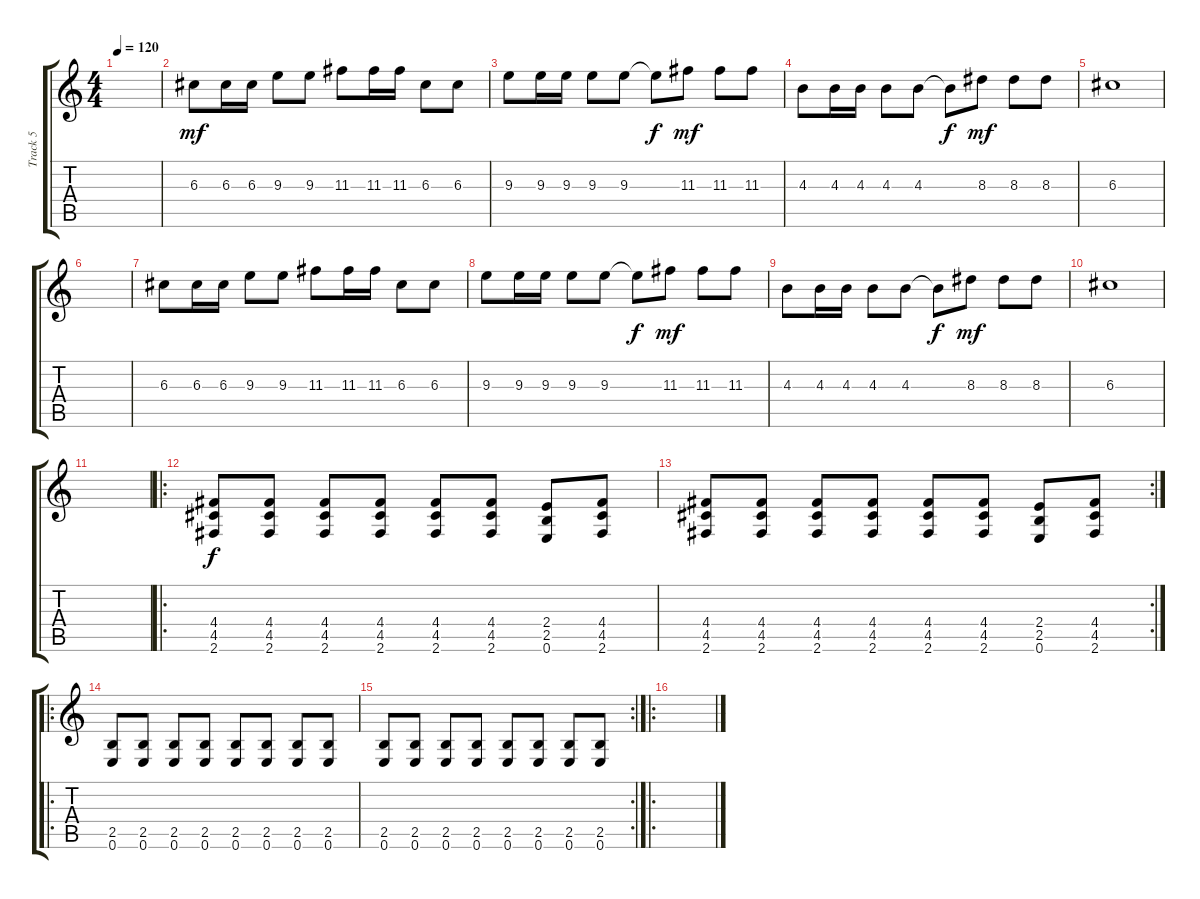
\track ("Track 5" "Track 5") {instrument distortionguitar}
\staff {score tabs}
\tuning (E4 B3 G3 D3 A2 E2) {hide}
\ts (4 4)
\tempo 120
\clef g2
\ks c
|
6.3.8{dy mf} 6.3.16 6.3.16 9.3.8 9.3.8 11.3.8 11.3.16 11.3.16 6.3.8 6.3.8 |
9.3.8 9.3.16 9.3.16 9.3.8 9.3.8 9.3{t}.8{dy f} 11.3.8{dy mf} 11.3.8 11.3.8 |
4.3.8 4.3.16 4.3.16 4.3.8 4.3.8 4.3{t}.8{dy f} 8.3.8{dy mf} 8.3.8 8.3.8 |
6.3.1 |
|
6.3.8 6.3.16 6.3.16 9.3.8 9.3.8 11.3.8 11.3.16 11.3.16 6.3.8 6.3.8 |
9.3.8 9.3.16 9.3.16 9.3.8 9.3.8 9.3{t}.8{dy f} 11.3.8{dy mf} 11.3.8 11.3.8 |
4.3.8 4.3.16 4.3.16 4.3.8 4.3.8 4.3{t}.8{dy f} 8.3.8{dy mf} 8.3.8 8.3.8 |
6.3.1 |
|
\ro
(4.4 4.5 2.6).8{dy f} (4.4 4.5 2.6).8 (4.4 4.5 2.6).8 (4.4 4.5 2.6).8 (4.4 4.5 2.6).8 (4.4 4.5 2.6).8 (2.4 2.5 0.6).8 (4.4 4.5 2.6).8 |
\rc 2
(4.4 4.5 2.6).8 (4.4 4.5 2.6).8 (4.4 4.5 2.6).8 (4.4 4.5 2.6).8 (4.4 4.5 2.6).8 (4.4 4.5 2.6).8 (2.4 2.5 0.6).8 (4.4 4.5 2.6).8 |
\ro
(2.5 0.6).8 (2.5 0.6).8 (2.5 0.6).8 (2.5 0.6).8 (2.5 0.6).8 (2.5 0.6).8 (2.5 0.6).8 (2.5 0.6).8 |
\rc 2
(2.5 0.6).8 (2.5 0.6).8 (2.5 0.6).8 (2.5 0.6).8 (2.5 0.6).8 (2.5 0.6).8 (2.5 0.6).8 (2.5 0.6).8 |
\ro
